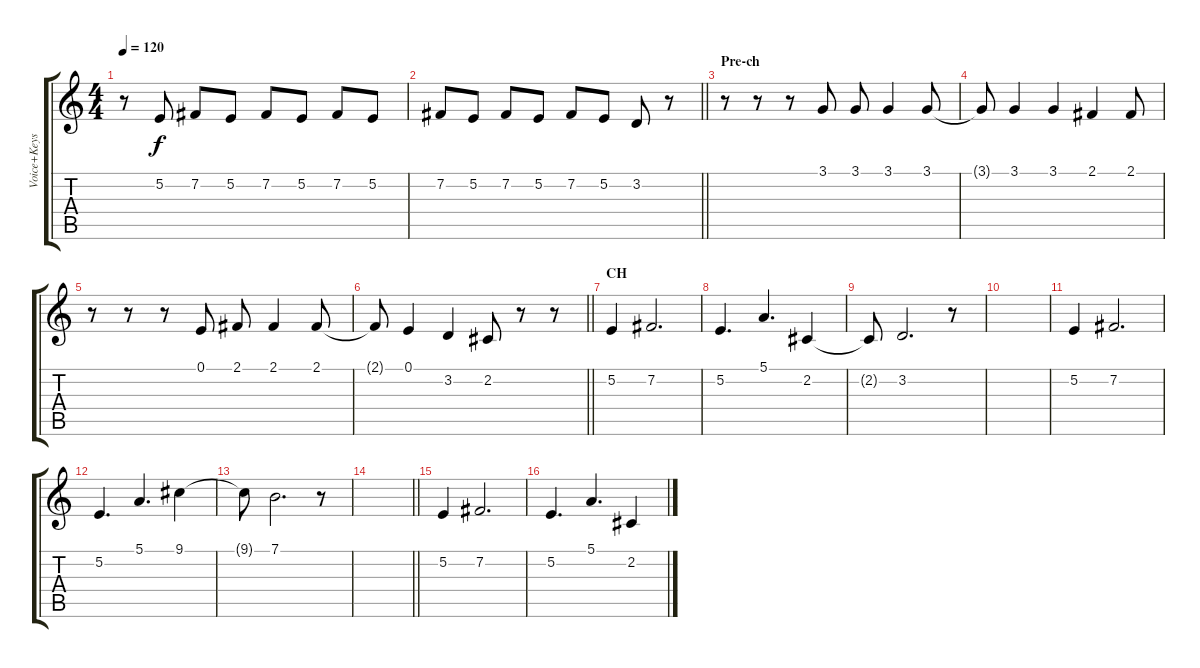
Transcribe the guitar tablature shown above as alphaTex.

\track ("Voice+Keys" "Voice+Keys") {instrument stringensemble1}
\staff {score tabs}
\tuning (E4 B3 G3 D3 A2 E2) {hide}
\ts (4 4)
\tempo 120
\clef g2
\ks c
r.8{dy f} 5.2.8 7.2.8 5.2.8 7.2.8 5.2.8 7.2.8 5.2.8 |
\barLineRight lightlight
7.2.8 5.2.8 7.2.8 5.2.8 7.2.8 5.2.8 3.2.8 r.8 |
\section ("" "Pre-ch")
r.8 r.8 r.8 3.1.8 3.1.8 3.1.4 3.1.8 |
3.1{t}.8 3.1.4 3.1.4 2.1.4 2.1.8 |
r.8 r.8 r.8 0.1.8 2.1.8 2.1.4 2.1.8 |
\barLineRight lightlight
2.1{t}.8 0.1.4 3.2.4 2.2.8 r.8 r.8 |
\section ("" "CH")
5.2.4 7.2.2{d} |
5.2.4{d} 5.1.4{d} 2.2.4 |
2.2{t}.8 3.2.2{d} r.8 |
|
5.2.4 7.2.2{d} |
5.2.4{d} 5.1.4{d} 9.1.4 |
9.1{t}.8 7.1.2{d} r.8 |
\barLineRight lightlight
|
5.2.4 7.2.2{d} |
5.2.4{d} 5.1.4{d} 2.2.4
